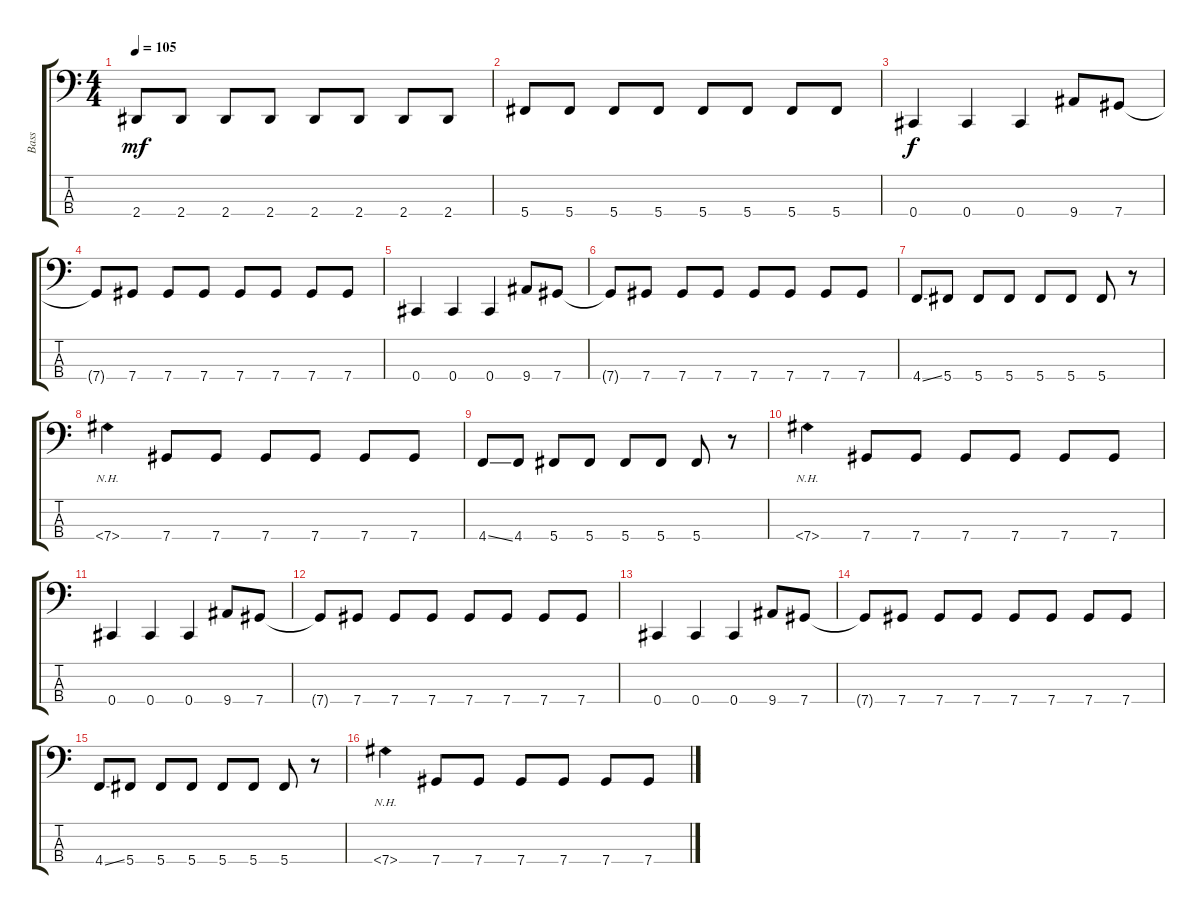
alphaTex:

\track ("Bass" "Bass") {instrument electricbassfinger}
\staff {score tabs}
\tuning (Gb2 Db2 Ab1 Db1) {hide}
\ts (4 4)
\tempo 105
\clef f4
\ks c
2.4.8{dy mf} 2.4.8 2.4.8 2.4.8 2.4.8 2.4.8 2.4.8 2.4.8 |
5.4.8 5.4.8 5.4.8 5.4.8 5.4.8 5.4.8 5.4.8 5.4.8 |
0.4.4{dy f} 0.4.4 0.4.4 9.4.8 7.4.8 |
7.4{t}.8 7.4.8 7.4.8 7.4.8 7.4.8 7.4.8 7.4.8 7.4.8 |
0.4.4 0.4.4 0.4.4 9.4.8 7.4.8 |
7.4{t}.8 7.4.8 7.4.8 7.4.8 7.4.8 7.4.8 7.4.8 7.4.8 |
4.4{ss}.8 5.4.8 5.4.8 5.4.8 5.4.8 5.4.8 5.4.8 r.8 |
7.4{nh}.4 7.4.8 7.4.8 7.4.8 7.4.8 7.4.8 7.4.8 |
4.4{ss}.8 4.4.8 5.4.8 5.4.8 5.4.8 5.4.8 5.4.8 r.8 |
7.4{nh}.4 7.4.8 7.4.8 7.4.8 7.4.8 7.4.8 7.4.8 |
0.4.4 0.4.4 0.4.4 9.4.8 7.4.8 |
7.4{t}.8 7.4.8 7.4.8 7.4.8 7.4.8 7.4.8 7.4.8 7.4.8 |
0.4.4 0.4.4 0.4.4 9.4.8 7.4.8 |
7.4{t}.8 7.4.8 7.4.8 7.4.8 7.4.8 7.4.8 7.4.8 7.4.8 |
4.4{ss}.8 5.4.8 5.4.8 5.4.8 5.4.8 5.4.8 5.4.8 r.8 |
7.4{nh}.4 7.4.8 7.4.8 7.4.8 7.4.8 7.4.8 7.4.8
